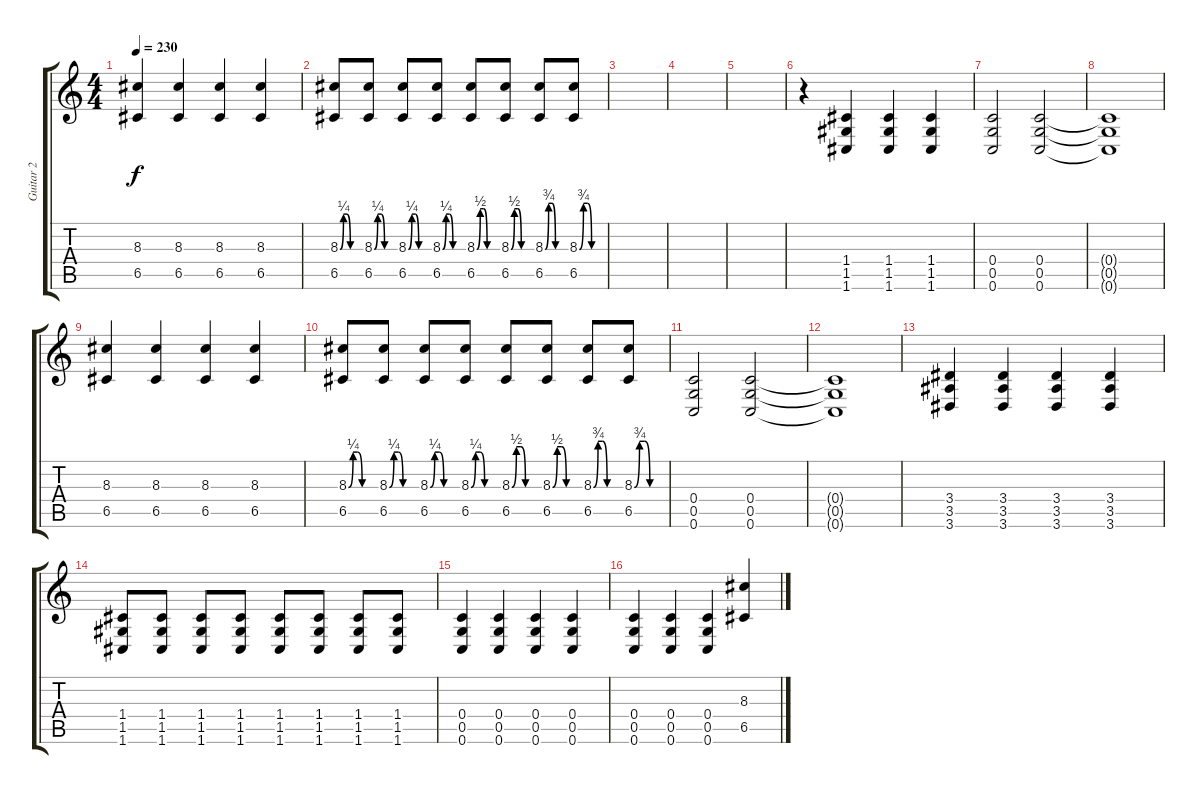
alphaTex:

\track ("Guitar 2" "Guitar 2") {instrument distortionguitar}
\staff {score tabs}
\tuning (D4 A3 F3 C3 G2 C2) {hide}
\ts (4 4)
\tempo 230
\clef g2
\ks c
(8.3 6.5).4{dy f} (8.3 6.5).4 (8.3 6.5).4 (8.3 6.5).4 |
(8.3{be (custom 0 0 10 1 20 1 30 0 60 0)} 6.5).8 (8.3{be (custom 0 0 10 1 20 1 30 0 60 0)} 6.5).8 (8.3{be (custom 0 0 10 1 20 1 30 0 60 0)} 6.5).8 (8.3{be (custom 0 0 10 1 20 1 30 0 60 0)} 6.5).8 (8.3{be (custom 0 0 10 2 20 2 30 0 60 0)} 6.5).8 (8.3{be (custom 0 0 10 2 20 2 30 0 60 0)} 6.5).8 (8.3{be (custom 0 0 10 3 20 3 30 0 60 0)} 6.5).8 (8.3{be (custom 0 0 10 3 20 3 30 0 60 0)} 6.5).8 |
|
|
|
r.4 (1.4 1.5 1.6).4 (1.4 1.5 1.6).4 (1.4 1.5 1.6).4 |
(0.4 0.5 0.6).2 (0.4 0.5 0.6).2 |
(0.4{t} 0.5{t} 0.6{t}).1 |
(8.3 6.5).4 (8.3 6.5).4 (8.3 6.5).4 (8.3 6.5).4 |
(8.3{be (custom 0 0 10 1 20 1 30 0 60 0)} 6.5).8 (8.3{be (custom 0 0 10 1 20 1 30 0 60 0)} 6.5).8 (8.3{be (custom 0 0 10 1 20 1 30 0 60 0)} 6.5).8 (8.3{be (custom 0 0 10 1 20 1 30 0 60 0)} 6.5).8 (8.3{be (custom 0 0 10 2 20 2 30 0 60 0)} 6.5).8 (8.3{be (custom 0 0 10 2 20 2 30 0 60 0)} 6.5).8 (8.3{be (custom 0 0 10 3 20 3 30 0 60 0)} 6.5).8 (8.3{be (custom 0 0 10 3 20 3 30 0 60 0)} 6.5).8 |
(0.4 0.5 0.6).2 (0.4 0.5 0.6).2 |
(0.4{t} 0.5{t} 0.6{t}).1 |
(3.4 3.5 3.6).4 (3.4 3.5 3.6).4 (3.4 3.5 3.6).4 (3.4 3.5 3.6).4 |
(1.4 1.5 1.6).8 (1.4 1.5 1.6).8 (1.4 1.5 1.6).8 (1.4 1.5 1.6).8 (1.4 1.5 1.6).8 (1.4 1.5 1.6).8 (1.4 1.5 1.6).8 (1.4 1.5 1.6).8 |
(0.4 0.5 0.6).4 (0.4 0.5 0.6).4 (0.4 0.5 0.6).4 (0.4 0.5 0.6).4 |
(0.4 0.5 0.6).4 (0.4 0.5 0.6).4 (0.4 0.5 0.6).4 (8.3 6.5).4
